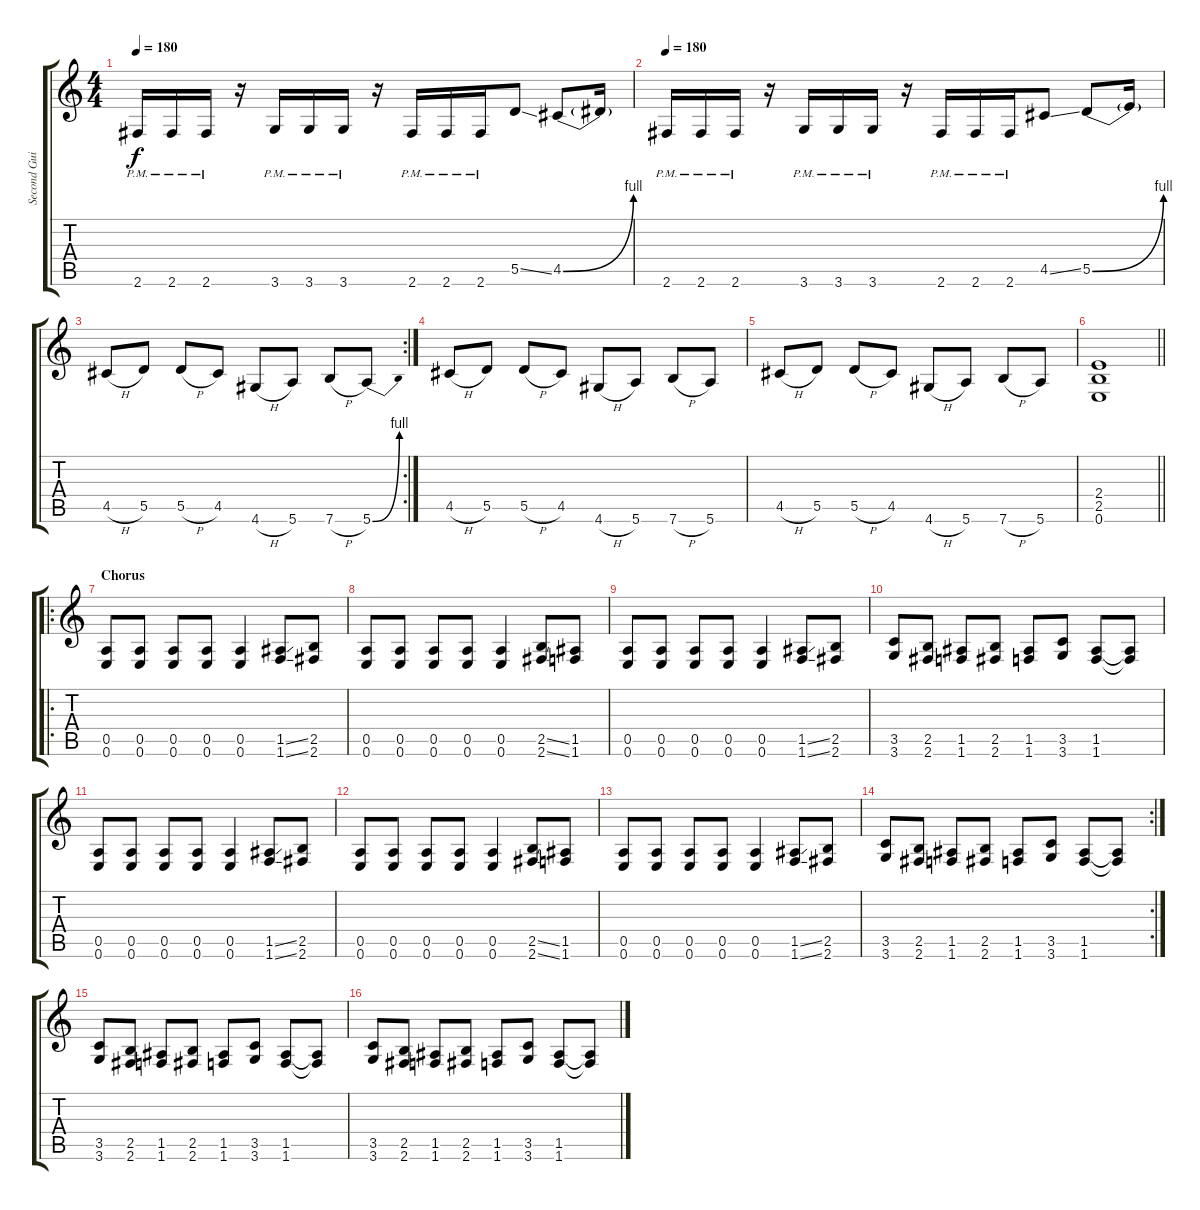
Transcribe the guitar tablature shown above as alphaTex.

\track ("Second Guitar" "Second Gui") {instrument distortionguitar}
\staff {score tabs}
\tuning (E4 B3 G3 D3 A2 E2) {hide}
\ts (4 4)
\tempo 180
\clef g2
\ks c
2.6{pm}.16{dy f} 2.6{pm}.16 2.6{pm}.16 r.16 3.6{pm}.16 3.6{pm}.16 3.6{pm}.16 r.16 2.6{pm}.16 2.6{pm}.16 2.6{pm}.16 5.5{ss}.8 4.5{be (bend 0 0 60 4)}.8 4.5{t}.16 |
\tempo 180
2.6{pm}.16 2.6{pm}.16 2.6{pm}.16 r.16 3.6{pm}.16 3.6{pm}.16 3.6{pm}.16 r.16 2.6{pm}.16 2.6{pm}.16 2.6{pm}.16 4.5{ss}.8 5.5{be (bend 0 0 60 4)}.8 5.5{t}.16 |
\rc 2
4.5{h}.8 5.5.8 5.5{h}.8 4.5.8 4.6{h}.8 5.6.8 7.6{h}.8 5.6{be (bend 0 0 60 4)}.8 |
4.5{h}.8 5.5.8 5.5{h}.8 4.5.8 4.6{h}.8 5.6.8 7.6{h}.8 5.6.8 |
4.5{h}.8 5.5.8 5.5{h}.8 4.5.8 4.6{h}.8 5.6.8 7.6{h}.8 5.6.8 |
\barLineRight lightlight
(2.4 2.5 0.6).1 |
\ro
\section ("" "Chorus")
(0.5 0.6).8 (0.5 0.6).8 (0.5 0.6).8 (0.5 0.6).8 (0.5 0.6).4 (1.5{ss} 1.6{ss}).8 (2.5 2.6).8 |
(0.5 0.6).8 (0.5 0.6).8 (0.5 0.6).8 (0.5 0.6).8 (0.5 0.6).4 (2.5{ss} 2.6{ss}).8 (1.5 1.6).8 |
(0.5 0.6).8 (0.5 0.6).8 (0.5 0.6).8 (0.5 0.6).8 (0.5 0.6).4 (1.5{ss} 1.6{ss}).8 (2.5 2.6).8 |
(3.5 3.6).8 (2.5 2.6).8 (1.5 1.6).8 (2.5 2.6).8 (1.5 1.6).8 (3.5 3.6).8 (1.5 1.6).8 (1.5{t} 1.6{t}).8 |
(0.5 0.6).8 (0.5 0.6).8 (0.5 0.6).8 (0.5 0.6).8 (0.5 0.6).4 (1.5{ss} 1.6{ss}).8 (2.5 2.6).8 |
(0.5 0.6).8 (0.5 0.6).8 (0.5 0.6).8 (0.5 0.6).8 (0.5 0.6).4 (2.5{ss} 2.6{ss}).8 (1.5 1.6).8 |
(0.5 0.6).8 (0.5 0.6).8 (0.5 0.6).8 (0.5 0.6).8 (0.5 0.6).4 (1.5{ss} 1.6{ss}).8 (2.5 2.6).8 |
\rc 2
(3.5 3.6).8 (2.5 2.6).8 (1.5 1.6).8 (2.5 2.6).8 (1.5 1.6).8 (3.5 3.6).8 (1.5 1.6).8 (1.5{t} 1.6{t}).8 |
(3.5 3.6).8 (2.5 2.6).8 (1.5 1.6).8 (2.5 2.6).8 (1.5 1.6).8 (3.5 3.6).8 (1.5 1.6).8 (1.5{t} 1.6{t}).8 |
(3.5 3.6).8 (2.5 2.6).8 (1.5 1.6).8 (2.5 2.6).8 (1.5 1.6).8 (3.5 3.6).8 (1.5 1.6).8 (1.5{t} 1.6{t}).8
